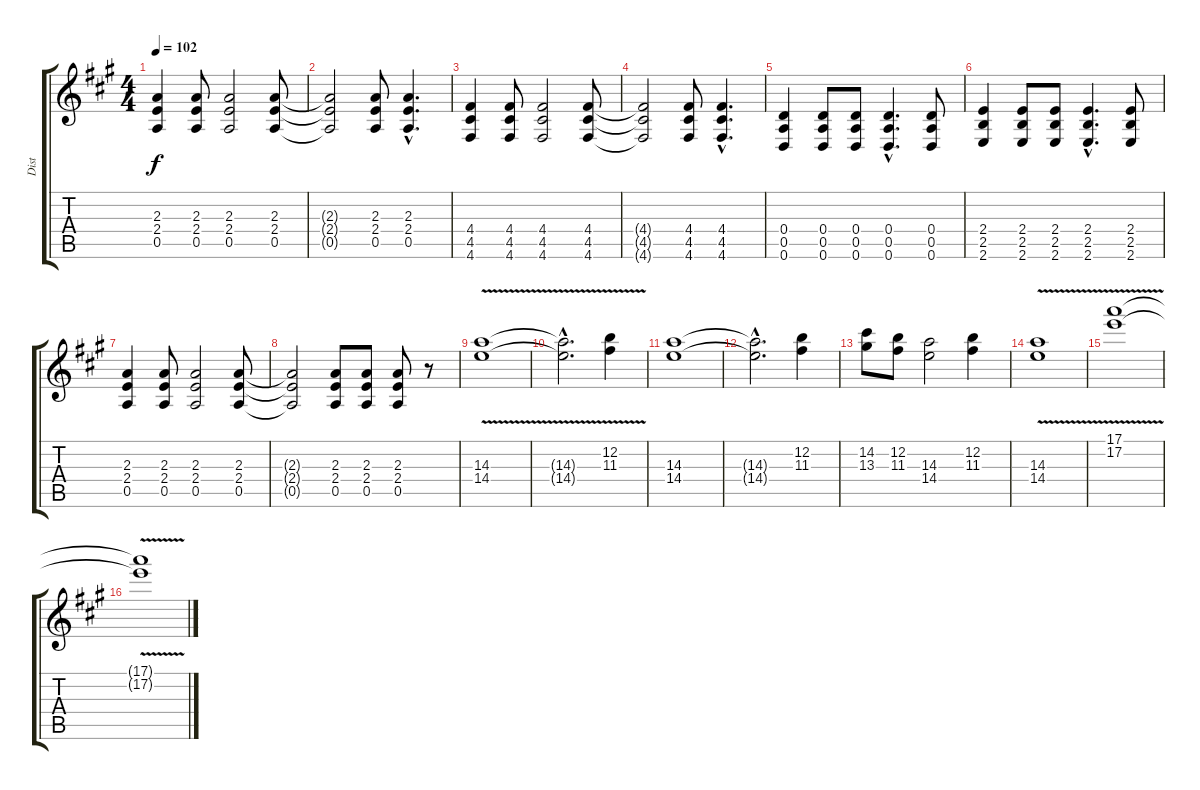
\track ("Dist" "Dist") {instrument distortionguitar}
\staff {score tabs}
\tuning (E4 B3 G3 D3 A2 D2) {hide}
\ts (4 4)
\tempo 102
\clef g2
\ks a
(2.3 2.4 0.5).4{dy f} (2.3 2.4 0.5).8 (2.3 2.4 0.5).2 (2.3 2.4 0.5).8 |
(2.3{t} 2.4{t} 0.5{t}).2 (2.3 2.4 0.5).8 (2.3{hac} 2.4{hac} 0.5{hac}).4{d} |
(4.4 4.5 4.6).4 (4.4 4.5 4.6).8 (4.4 4.5 4.6).2 (4.4 4.5 4.6).8 |
(4.4{t} 4.5{t} 4.6{t}).2 (4.4 4.5 4.6).8 (4.4{hac} 4.5{hac} 4.6{hac}).4{d} |
(0.4 0.5 0.6).4 (0.4 0.5 0.6).8 (0.4 0.5 0.6).8 (0.4{hac} 0.5{hac} 0.6{hac}).4{d} (0.4 0.5 0.6).8 |
(2.4 2.5 2.6).4 (2.4 2.5 2.6).8 (2.4 2.5 2.6).8 (2.4{hac} 2.5{hac} 2.6{hac}).4{d} (2.4 2.5 2.6).8 |
(2.3 2.4 0.5).4 (2.3 2.4 0.5).8 (2.3 2.4 0.5).2 (2.3 2.4 0.5).8 |
(2.3{t} 2.4{t} 0.5{t}).2 (2.3 2.4 0.5).8 (2.3 2.4 0.5).8 (2.3 2.4 0.5).8 r.8 |
(14.3{v} 14.4).1 |
(14.3{hac t} 14.4{hac t}).2{d} (12.2{v} 11.3{v}).4 |
(14.3 14.4).1 |
(14.3{hac t} 14.4{hac t}).2{d} (12.2 11.3).4 |
(14.2 13.3).8 (12.2 11.3).8 (14.3 14.4).2 (12.2 11.3).4 |
(14.3{v} 14.4).1 |
(17.1{v} 17.2).1 |
(17.1{t} 17.2{t}).1
